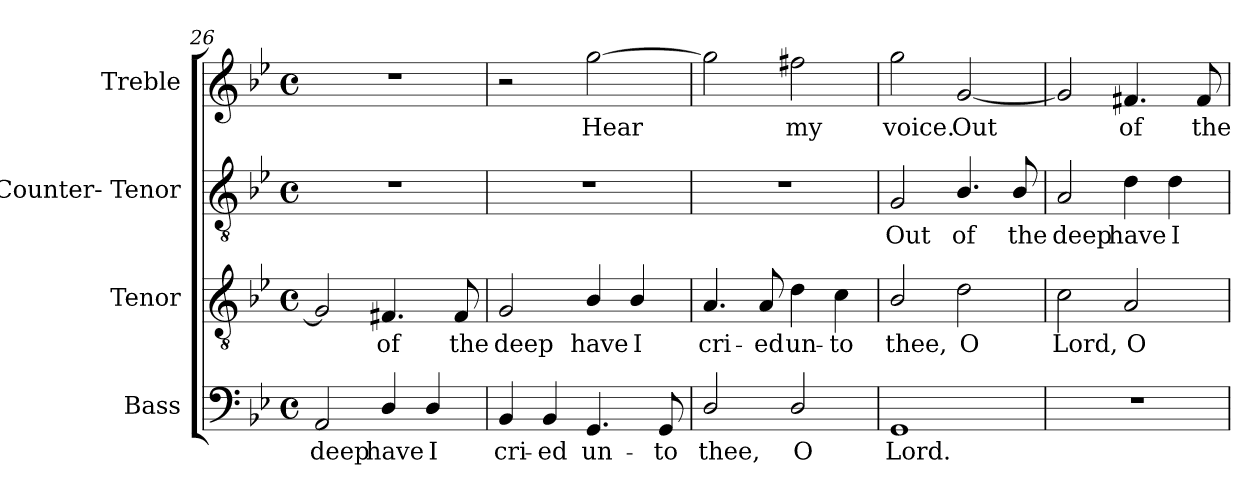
**kern	**text	**kern	**text	**kern	**text	**kern	**text
*part4	*part4	*part3	*part3	*part2	*part2	*part1	*part1
*staff4	*staff4	*staff3	*staff3	*staff2	*staff2	*staff1	*staff1
*I"Bass	*	*I"Tenor	*	*I"Counter- Tenor	*	*I"Treble	*
*I'B.	*	*I'T.	*	*	*	*	*
*clefF4	*	*clefGv2	*	*clefGv2	*	*clefG2	*
*	*	*ITrd7c12	*	*ITrd7c12	*	*	*
*k[b-e-]	*	*k[b-e-]	*	*k[b-e-]	*	*k[b-e-]	*
*B-:	*	*B-:	*	*B-:	*	*B-:	*
*M4/4	*	*M4/4	*	*M4/4	*	*M4/4	*
*met(c)	*	*met(c)	*	*met(c)	*	*met(c)	*
=26	=26	=26	=26	=26	=26	=26	=26
!	!LO:LY:b:color=#000000	!	!	!	!	!	!
2AAi/	deep	2GGi/]	.	1r	.	1r	.
!	!LO:LY:b:color=#000000	!	!	!	!	!	!
!	!	!	!LO:LY:b:color=#000000	!	!	!	!
4Di/	have	4.FF#Xi/	of	.	.	.	.
!	!LO:LY:b:color=#000000	!	!	!	!	!	!
4Di/	I	.	.	.	.	.	.
!	!	!	!LO:LY:b:color=#000000	!	!	!	!
.	.	8FF#i/	the	.	.	.	.
=27	=27	=27	=27	=27	=27	=27	=27
!	!LO:LY:b:color=#000000	!	!	!	!	!	!
!	!	!	!LO:LY:b:color=#000000	!	!	!	!
4BB-i/	cri-	2GGi/	deep	1r	.	2r	.
!	!LO:LY:b:color=#000000	!	!	!	!	!	!
4BB-i/	-ed	.	.	.	.	.	.
!	!LO:LY:b:color=#000000	!	!	!	!	!	!
!	!	!	!LO:LY:b:color=#000000	!	!	!	!
!	!	!	!	!	!	!	!LO:LY:b:color=#000000
4.GGi/	un-	4BB-i/	have	.	.	[2ggi\	Hear
!	!	!	!LO:LY:b:color=#000000	!	!	!	!
.	.	4BB-i/	I	.	.	.	.
!	!LO:LY:b:color=#000000	!	!	!	!	!	!
8GGi/	-to	.	.	.	.	.	.
=28	=28	=28	=28	=28	=28	=28	=28
!	!LO:LY:b:color=#000000	!	!	!	!	!	!
!	!	!	!LO:LY:b:color=#000000	!	!	!	!
2Di/	thee,	4.AAi/	cri-	1r	.	2ggi\]	.
!	!	!	!LO:LY:b:color=#000000	!	!	!	!
.	.	8AAi/	-ed	.	.	.	.
!	!LO:LY:b:color=#000000	!	!	!	!	!	!
!	!	!	!LO:LY:b:color=#000000	!	!	!	!
!	!	!	!	!	!	!	!LO:LY:b:color=#000000
2Di/	O	4Di\	un-	.	.	2ff#Xi\	my
!	!	!	!LO:LY:b:color=#000000	!	!	!	!
.	.	4Ci\	-to	.	.	.	.
=29	=29	=29	=29	=29	=29	=29	=29
!	!LO:LY:b:color=#000000	!	!	!	!	!	!
!	!	!	!LO:LY:b:color=#000000	!	!	!	!
!	!	!	!	!	!LO:LY:b:color=#000000	!	!
!	!	!	!	!	!	!	!LO:LY:b:color=#000000
1GGi	Lord.	2BB-i/	thee,	2GGi/	Out	2ggi\	voice.
!	!	!	!LO:LY:b:color=#000000	!	!	!	!
!	!	!	!	!	!LO:LY:b:color=#000000	!	!
!	!	!	!	!	!	!	!LO:LY:b:color=#000000
.	.	2Di\	O	4.BB-i/	of	[2gi/	Out
!	!	!	!	!	!LO:LY:b:color=#000000	!	!
.	.	.	.	8BB-i/	the	.	.
=30	=30	=30	=30	=30	=30	=30	=30
!	!	!	!LO:LY:b:color=#000000	!	!	!	!
!	!	!	!	!	!LO:LY:b:color=#000000	!	!
1r	.	2Ci\	Lord,	2AAi/	deep	2gi/]	.
!	!	!	!LO:LY:b:color=#000000	!	!	!	!
!	!	!	!	!	!LO:LY:b:color=#000000	!	!
!	!	!	!	!	!	!	!LO:LY:b:color=#000000
.	.	2AAi/	O	4Di\	have	4.f#Xi/	of
!	!	!	!	!	!LO:LY:b:color=#000000	!	!
.	.	.	.	4Di\	I	.	.
!	!	!	!	!	!	!	!LO:LY:b:color=#000000
.	.	.	.	.	.	8f#i/	the
=	=	=	=	=	=	=	=
*-	*-	*-	*-	*-	*-	*-	*-
